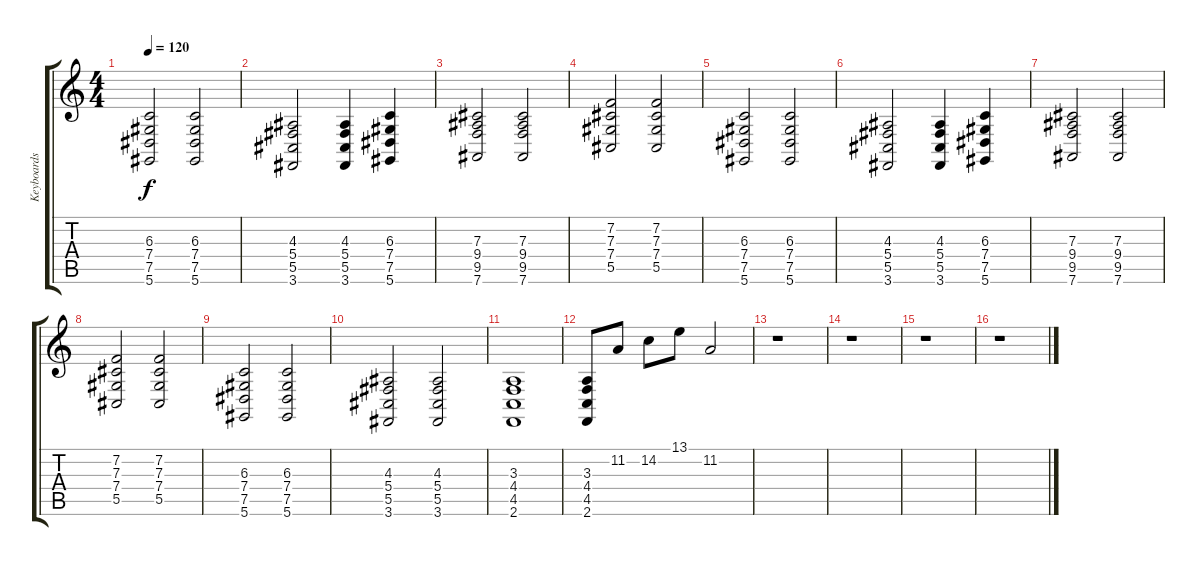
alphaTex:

\track ("Keyboards 1" "Keyboards ") {instrument brightacousticpiano}
\staff {score tabs}
\tuning (Eb4 Bb3 Gb3 Db3 Ab2 Eb2) {hide}
\ts (4 4)
\tempo 120
\clef g2
\ks c
(6.3 7.4 7.5 5.6).2{dy f} (6.3 7.4 7.5 5.6).2 |
(4.3 5.4 5.5 3.6).2 (4.3 5.4 5.5 3.6).4 (6.3 7.4 7.5 5.6).4 |
(7.3 9.4 9.5 7.6).2 (7.3 9.4 9.5 7.6).2 |
(7.2 7.3 7.4 5.5).2 (7.2 7.3 7.4 5.5).2 |
(6.3 7.4 7.5 5.6).2 (6.3 7.4 7.5 5.6).2 |
(4.3 5.4 5.5 3.6).2 (4.3 5.4 5.5 3.6).4 (6.3 7.4 7.5 5.6).4 |
(7.3 9.4 9.5 7.6).2 (7.3 9.4 9.5 7.6).2 |
(7.2 7.3 7.4 5.5).2 (7.2 7.3 7.4 5.5).2 |
(6.3 7.4 7.5 5.6).2 (6.3 7.4 7.5 5.6).2 |
(4.3 5.4 5.5 3.6).2 (4.3 5.4 5.5 3.6).2 |
(3.3 4.4 4.5 2.6).1 |
(3.3 4.4 4.5 2.6).8 11.2.8 14.2.8 13.1.8 11.2.2 |
r.1 |
r.1 |
r.1 |
r.1
